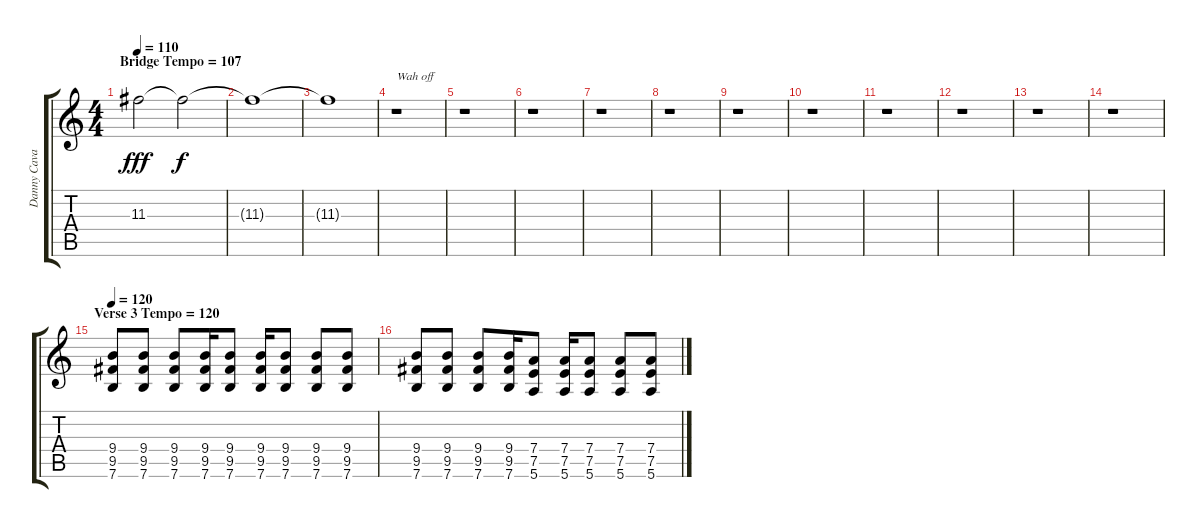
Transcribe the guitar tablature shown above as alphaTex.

\track ("Danny Cavanagh (Electric Guitar 1)" "Danny Cava") {instrument distortionguitar}
\staff {score tabs}
\tuning (E4 B3 G3 D3 A2 E2) {hide}
\ts (4 4)
\section ("" "Bridge Tempo = 107")
\tempo 110
\clef g2
\ks c
11.3.2{dy fff} 11.3{t}.2{dy f} |
11.3{t}.1{volume 0} |
11.3{t}.1 |
r.1{txt "Wah off"} |
r.1 |
r.1 |
r.1 |
r.1 |
r.1 |
r.1 |
r.1 |
r.1 |
r.1 |
r.1 |
\section ("" "Verse 3 Tempo = 120")
\tempo 120
(9.4 9.5 7.6).8{volume 12} (9.4 9.5 7.6).8 (9.4 9.5 7.6).8 (9.4 9.5 7.6).16 (9.4 9.5 7.6).8 (9.4 9.5 7.6).16 (9.4 9.5 7.6).8 (9.4 9.5 7.6).8 (9.4 9.5 7.6).8 |
(9.4 9.5 7.6).8 (9.4 9.5 7.6).8 (9.4 9.5 7.6).8 (9.4 9.5 7.6).16 (7.4 7.5 5.6).8 (7.4 7.5 5.6).16 (7.4 7.5 5.6).8 (7.4 7.5 5.6).8 (7.4 7.5 5.6).8
